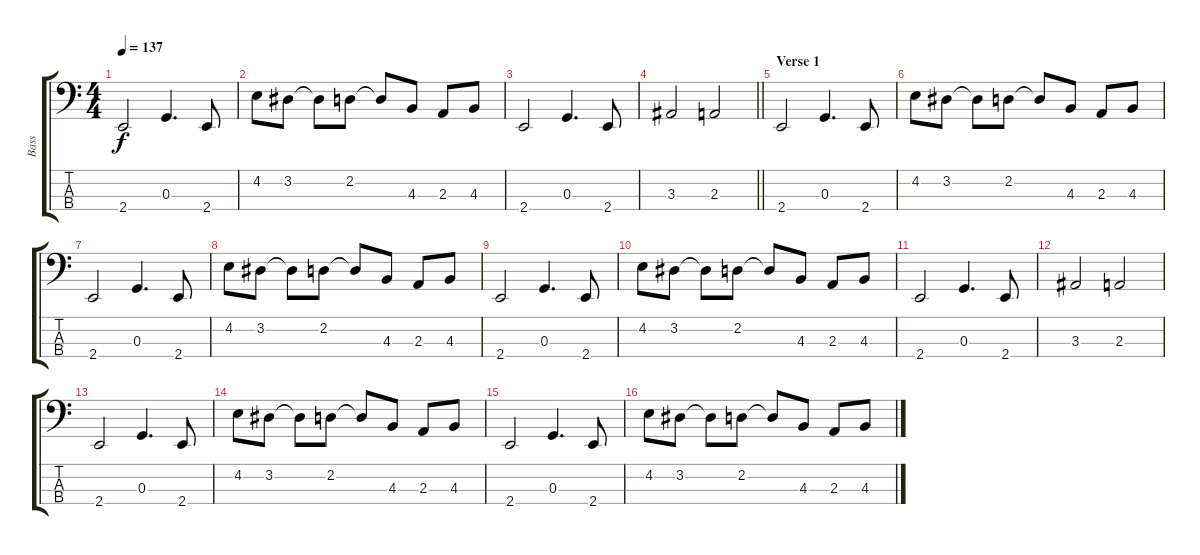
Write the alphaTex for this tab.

\track ("Bass" "Bass") {instrument electricbassfinger}
\staff {score tabs}
\tuning (F2 C2 G1 D1) {hide}
\ts (4 4)
\tempo 137
\clef f4
\ks c
2.4.2{dy f} 0.3.4{d} 2.4.8 |
4.2.8 3.2.8 3.2{t}.8 2.2.8 2.2{t}.8 4.3.8 2.3.8 4.3.8 |
2.4.2 0.3.4{d} 2.4.8 |
\barLineRight lightlight
3.3.2 2.3.2 |
\section ("" "Verse 1")
2.4.2 0.3.4{d} 2.4.8 |
4.2.8 3.2.8 3.2{t}.8 2.2.8 2.2{t}.8 4.3.8 2.3.8 4.3.8 |
2.4.2 0.3.4{d} 2.4.8 |
4.2.8 3.2.8 3.2{t}.8 2.2.8 2.2{t}.8 4.3.8 2.3.8 4.3.8 |
2.4.2 0.3.4{d} 2.4.8 |
4.2.8 3.2.8 3.2{t}.8 2.2.8 2.2{t}.8 4.3.8 2.3.8 4.3.8 |
2.4.2 0.3.4{d} 2.4.8 |
3.3.2 2.3.2 |
2.4.2 0.3.4{d} 2.4.8 |
4.2.8 3.2.8 3.2{t}.8 2.2.8 2.2{t}.8 4.3.8 2.3.8 4.3.8 |
2.4.2 0.3.4{d} 2.4.8 |
4.2.8 3.2.8 3.2{t}.8 2.2.8 2.2{t}.8 4.3.8 2.3.8 4.3.8
